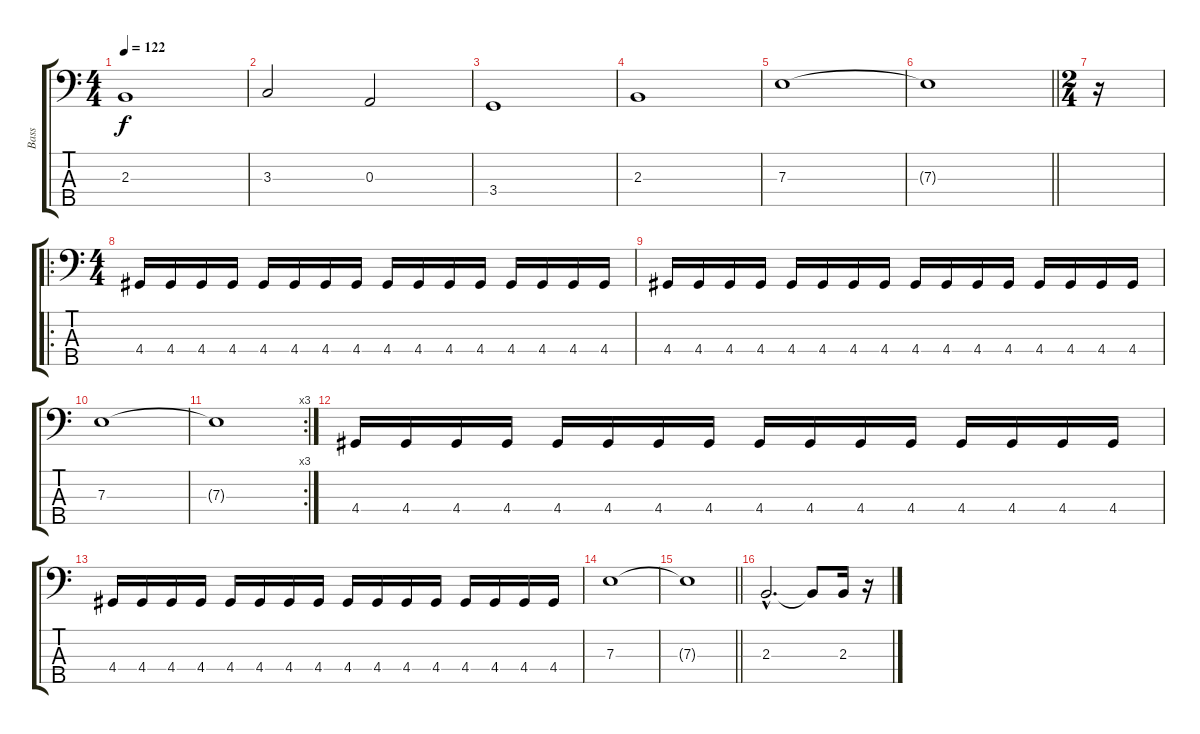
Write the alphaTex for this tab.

\track ("Bass" "Bass") {instrument fretlessbass}
\staff {score tabs}
\tuning (G2 D2 A1 E1 B0) {hide}
\ts (4 4)
\tempo 122
\clef f4
\ks c
2.3.1{dy f} |
3.3.2 0.3.2 |
3.4.1 |
2.3.1 |
7.3.1 |
\barLineRight lightlight
7.3{t}.1 |
\ts (2 4)
r.16 |
\ro
\ts (4 4)
4.4.16 4.4.16 4.4.16 4.4.16 4.4.16 4.4.16 4.4.16 4.4.16 4.4.16 4.4.16 4.4.16 4.4.16 4.4.16 4.4.16 4.4.16 4.4.16 |
4.4.16 4.4.16 4.4.16 4.4.16 4.4.16 4.4.16 4.4.16 4.4.16 4.4.16 4.4.16 4.4.16 4.4.16 4.4.16 4.4.16 4.4.16 4.4.16 |
7.3.1 |
\rc 3
7.3{t}.1 |
4.4.16 4.4.16 4.4.16 4.4.16 4.4.16 4.4.16 4.4.16 4.4.16 4.4.16 4.4.16 4.4.16 4.4.16 4.4.16 4.4.16 4.4.16 4.4.16 |
4.4.16 4.4.16 4.4.16 4.4.16 4.4.16 4.4.16 4.4.16 4.4.16 4.4.16 4.4.16 4.4.16 4.4.16 4.4.16 4.4.16 4.4.16 4.4.16 |
7.3.1 |
\barLineRight lightlight
7.3{t}.1 |
2.3{hac}.2{d} 2.3{t}.8 2.3.16 r.16
